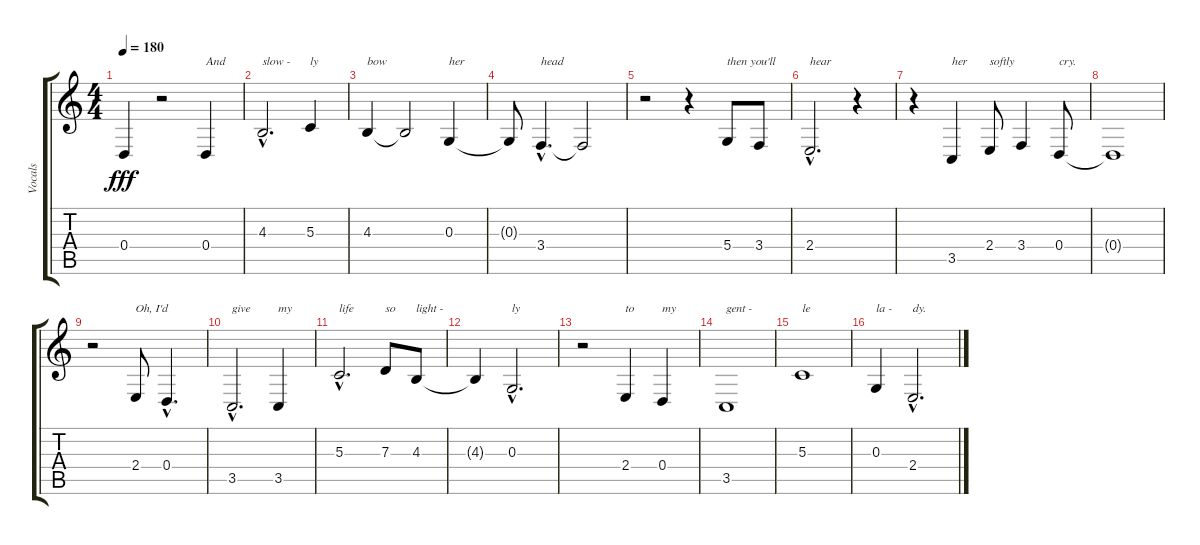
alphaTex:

\track ("Vocals" "Vocals") {instrument baritonesax}
\staff {score tabs}
\tuning (E4 B3 G3 D3 A2 E2) {hide}
\ts (4 4)
\tempo 180
\clef g2
\ks c
0.4{t}.4{dy fff} r.2 0.4.4{txt "And"} |
4.3{hac}.2{d txt "slow -"} 5.3.4{txt "ly"} |
4.3.4{txt "bow"} 4.3{t}.2{txt " "} 0.3.4{txt "her"} |
0.3{t}.8 3.4{hac}.4{d txt "head"} 3.4{t}.2{txt " "} |
r.2 r.4 5.4.8{txt "then you'll"} 3.4.8 |
2.4{hac}.2{d txt "hear"} r.4 |
r.4 3.5.4{txt "her"} 2.4.8{txt "softly"} 3.4.4{txt " "} 0.4.8{txt "cry."} |
0.4{t}.1{txt " "} |
r.2 2.4.8{txt "Oh, I'd"} 0.4{hac}.4{d} |
3.5{hac}.2{d txt "give"} 3.5.4{txt "my"} |
5.3{hac}.2{d txt "life"} 7.3.8{txt "so"} 4.3.8{txt "light -"} |
4.3{t}.4 0.3{hac}.2{d txt "ly"} |
r.2 2.4.4{txt "to"} 0.4.4{txt "my"} |
3.5.1{txt "gent -"} |
5.3.1{txt "le"} |
0.3.4{txt "la -"} 2.4{hac}.2{d txt "dy."}
